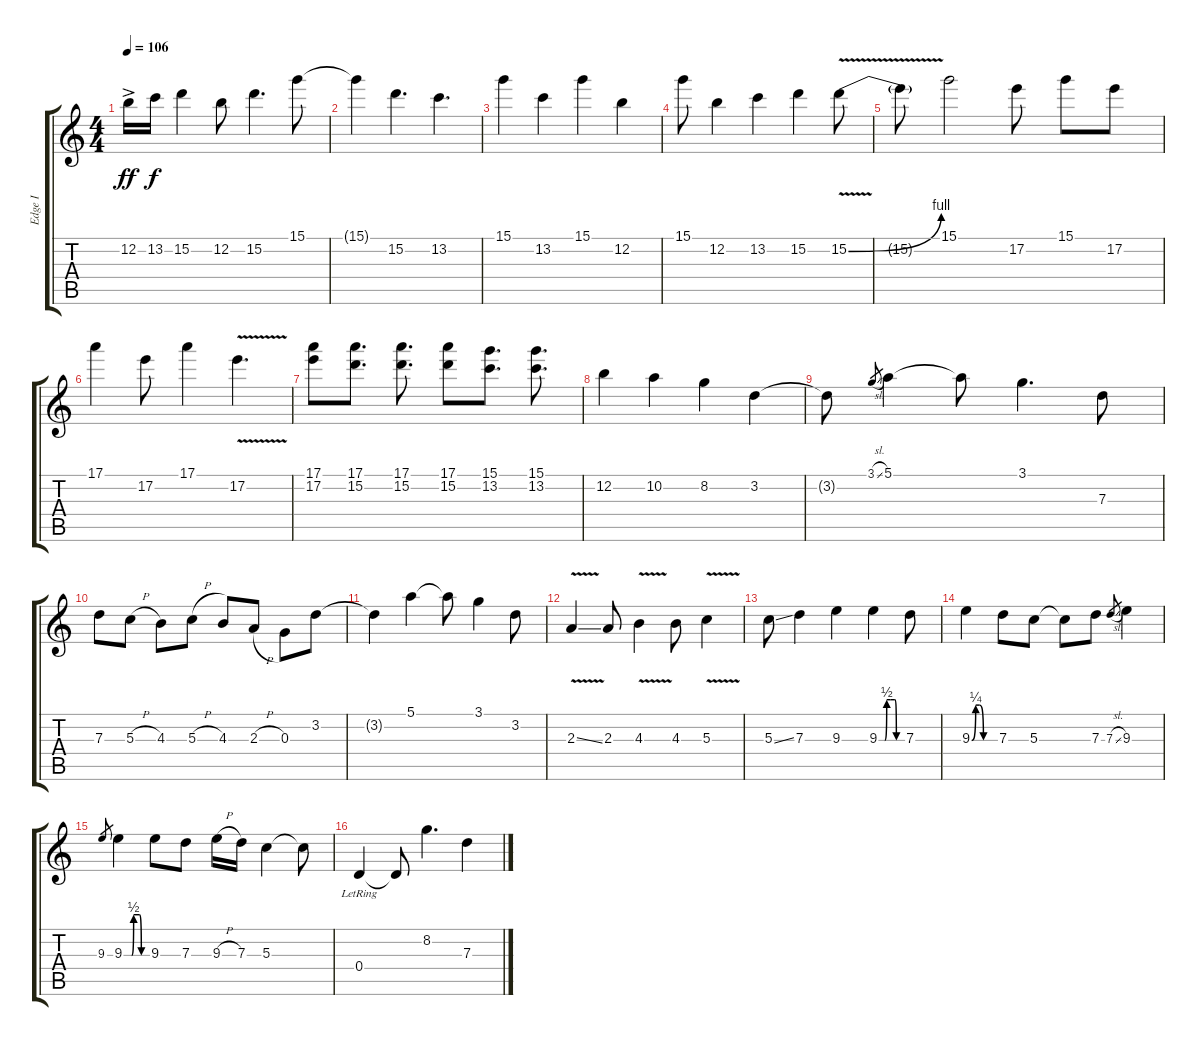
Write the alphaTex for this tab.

\track ("Edge I" "Edge I") {solo instrument overdrivenguitar}
\staff {score tabs}
\tuning (E4 B3 G3 D3 A2 E2) {hide}
\ts (4 4)
\tempo 106
\clef g2
\ks c
12.2{ac}.16{dy ff} 13.2.16{dy f} 15.2.4 12.2.8 15.2.4{d} 15.1.8 |
15.1{t}.4 15.2.4{d} 13.2.4{d} |
15.1.4 13.2.4 15.1.4 12.2.4 |
15.1.8 12.2.4 13.2.4 15.2.4 15.2{be (bend 0 0 60 4) v}.8 |
15.2{t}.8 15.1.2 17.2.8 15.1.8 17.2.8 |
17.1.4 17.2.8 17.1.4 17.2{v}.4{d} |
(17.1 17.2).8 (17.1 15.2).8{d} (17.1 15.2).8{d} (17.1 15.2).8 (15.1 13.2).8{d} (15.1 13.2).8{d} |
12.2.4 10.2.4 8.2.4 3.2.4 |
3.2{t}.8 3.1{sl}.8{gr} 5.1.4 5.1{t}.8 3.1.4{d} 7.3.8 |
7.3.8 5.3{h}.8 4.3.8 5.3{h}.8 4.3.8 2.3{h}.8 0.3.8 3.2.8 |
3.2{t}.4 5.1.4 5.1{t}.8 3.1.4 3.2.8 |
2.3{v ss}.4 2.3.8 4.3{v}.4 4.3.8 5.3{v}.4 |
5.3{ss}.8 7.3.4 9.3.4 9.3{be (custom 0 0 15 0 20 2 30 2 41 2 45 0 60 0)}.4 7.3.8 |
9.3{be (custom 0 0 10 1 20 1 30 0 60 0)}.4 7.3.8 5.3.8 5.3{t}.8 7.3.8 7.3{sl}.8{gr} 9.3.4 |
9.3.8{gr} 9.3{be (custom 0 0 15 0 20 0 25 2 40 2 45 0 60 0)}.4 9.3.8 7.3.8 9.3{h}.16 7.3.16 5.3.4 5.3{t}.8 |
0.4{lr}.4 0.4{t}.8 8.2.4{d} 7.3.4
